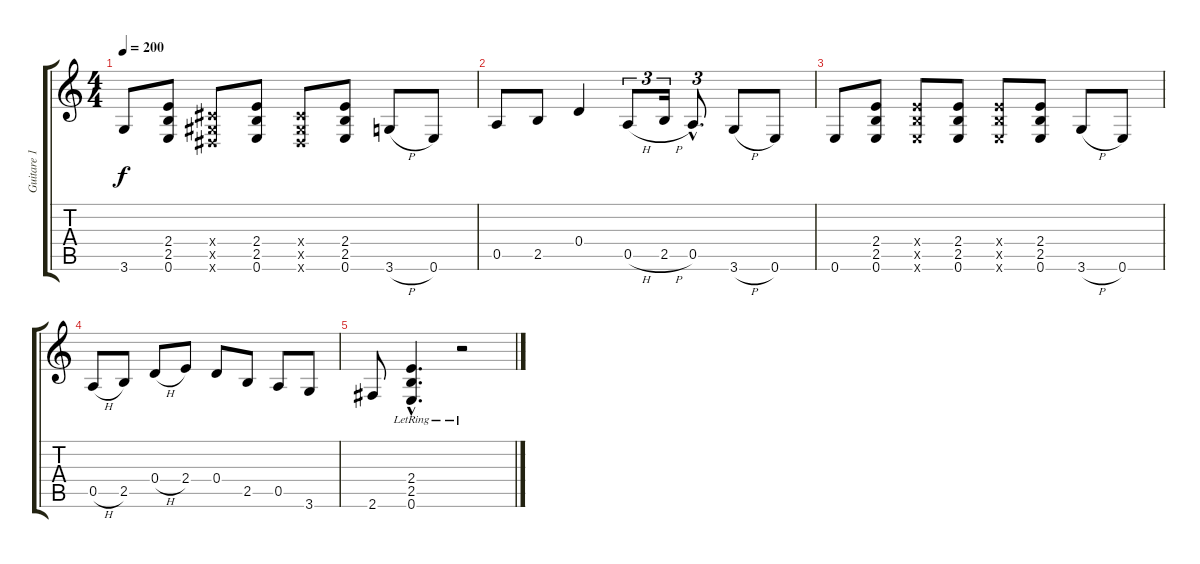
\track ("Guitare 1" "Guitare 1") {instrument acousticguitarsteel}
\staff {score tabs}
\tuning (E4 B3 G3 D3 A2 E2) {hide}
\ts (4 4)
\tempo 200
\clef g2
\ks c
3.6.8{dy f} (2.4 2.5 0.6).8 (-1.4{x} -1.5{x} -1.6{x}).8 (2.4 2.5 0.6).8 (-1.4{x} -1.5{x} -1.6{x}).8 (2.4 2.5 0.6).8 3.6{h}.8 0.6.8 |
0.5.8 2.5.8 0.4.4 0.5{h}.8{tu (3 2)} 2.5{h}.16{tu (3 2)} 0.5{hac}.8{d tu (3 2)} 3.6{h}.8 0.6.8 |
0.6.8 (2.4 2.5 0.6).8 (2.4{x} 2.5{x} 0.6{x}).8 (2.4 2.5 0.6).8 (2.4{x} 2.5{x} 0.6{x}).8 (2.4 2.5 0.6).8 3.6{h}.8 0.6.8 |
0.5{h}.8 2.5.8 0.4{h}.8 2.4.8 0.4.8 2.5.8 0.5.8 3.6.8 |
2.6.8 (2.4{hac lr} 2.5{hac lr} 0.6{hac lr}).4{d} r.2
